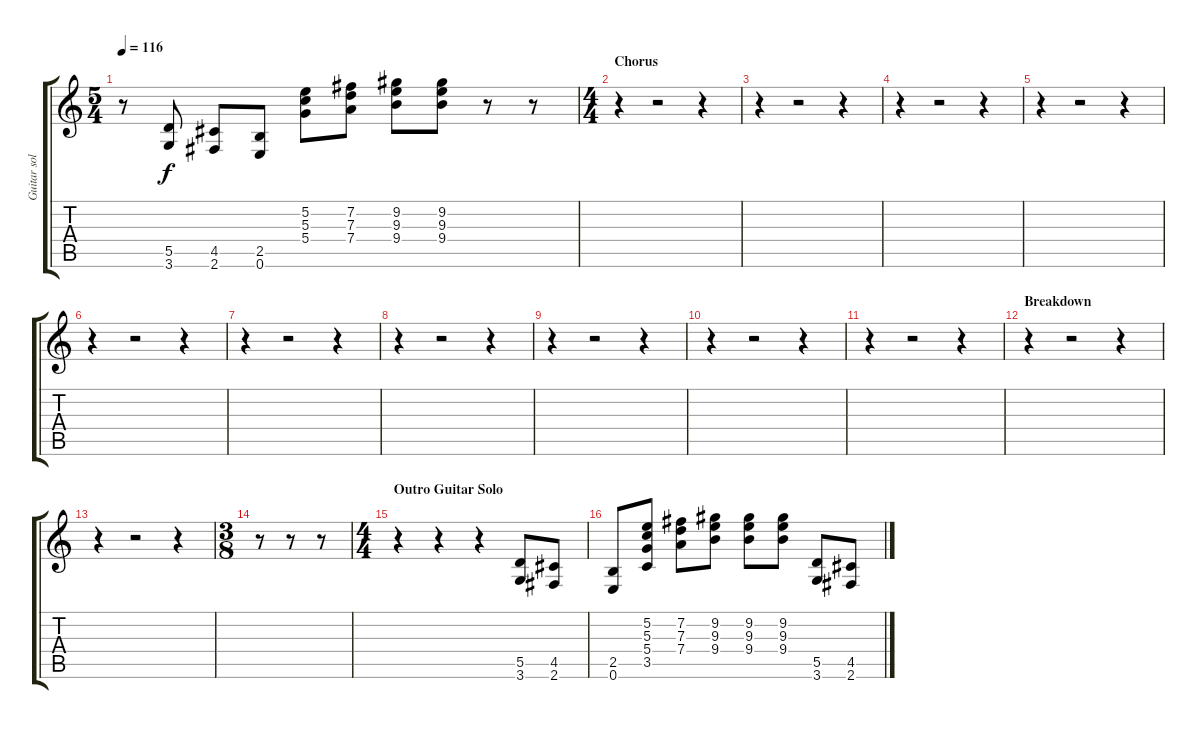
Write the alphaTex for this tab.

\track ("Guitar solo + overbud" "Guitar sol") {instrument overdrivenguitar}
\staff {score tabs}
\tuning (E4 B3 G3 D3 A2 E2) {hide}
\ts (5 4)
\tempo 116
\clef g2
\ks c
r.8{dy f} (5.5 3.6).8 (4.5 2.6).8 (2.5 0.6).8 (5.2 5.3 5.4).8 (7.2 7.3 7.4).8 (9.2 9.3 9.4).8 (9.2 9.3 9.4).8 r.8 r.8 |
\ts (4 4)
\section ("" "Chorus")
r.4 r.2 r.4 |
r.4 r.2 r.4 |
r.4 r.2 r.4 |
r.4 r.2 r.4 |
r.4 r.2 r.4 |
r.4 r.2 r.4 |
r.4 r.2 r.4 |
r.4 r.2 r.4 |
r.4 r.2 r.4 |
r.4 r.2 r.4 |
\section ("" "Breakdown")
r.4 r.2 r.4 |
r.4 r.2 r.4 |
\ts (3 8)
r.8 r.8 r.8 |
\ts (4 4)
\section ("" "Outro Guitar Solo")
r.4 r.4 r.4 (5.5 3.6).8 (4.5 2.6).8 |
(2.5 0.6).8 (5.2 5.3 5.4 3.5).8 (7.2 7.3 7.4).8 (9.2 9.3 9.4).8 (9.2 9.3 9.4).8 (9.2 9.3 9.4).8 (5.5 3.6).8 (4.5 2.6).8
